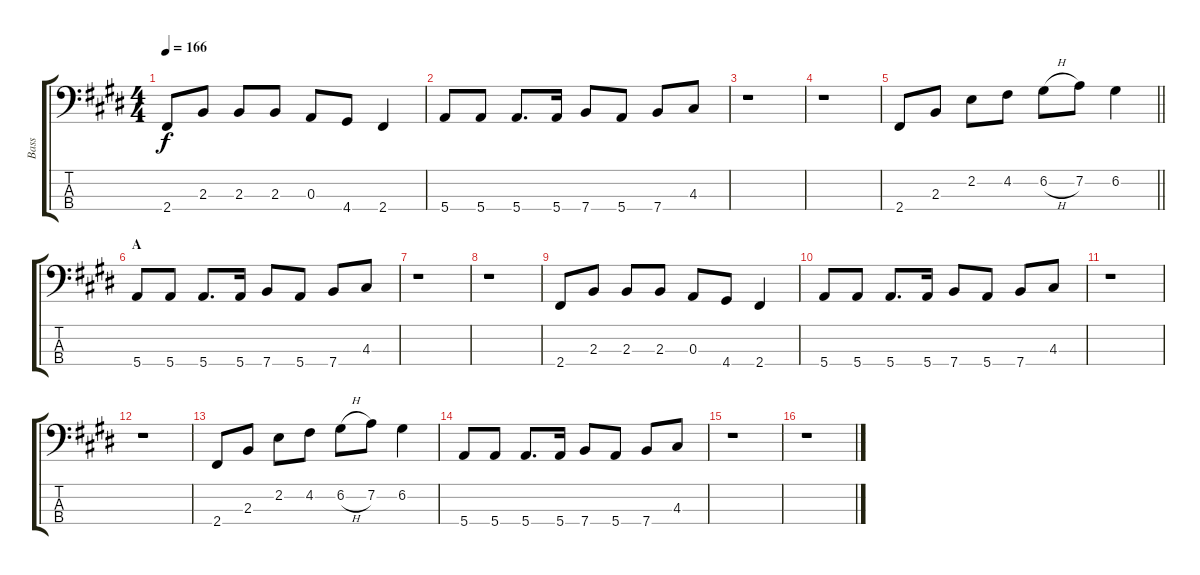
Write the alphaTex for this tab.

\track ("Bass" "Bass") {instrument electricbassfinger}
\staff {score tabs}
\tuning (G2 D2 A1 E1) {hide}
\ts (4 4)
\tempo 166
\clef f4
\ks e
2.4.8{dy f} 2.3.8 2.3.8 2.3.8 0.3.8 4.4.8 2.4.4 |
5.4.8 5.4.8 5.4.8{d} 5.4.16 7.4.8 5.4.8 7.4.8 4.3.8 |
r.1 |
r.1 |
\barLineRight lightlight
2.4.8 2.3.8 2.2.8 4.2.8 6.2{h}.8 7.2.8 6.2.4 |
\section ("" "A")
5.4.8 5.4.8 5.4.8{d} 5.4.16 7.4.8 5.4.8 7.4.8 4.3.8 |
r.1 |
r.1 |
2.4.8 2.3.8 2.3.8 2.3.8 0.3.8 4.4.8 2.4.4 |
5.4.8 5.4.8 5.4.8{d} 5.4.16 7.4.8 5.4.8 7.4.8 4.3.8 |
r.1 |
r.1 |
2.4.8 2.3.8 2.2.8 4.2.8 6.2{h}.8 7.2.8 6.2.4 |
5.4.8 5.4.8 5.4.8{d} 5.4.16 7.4.8 5.4.8 7.4.8 4.3.8 |
r.1 |
r.1
